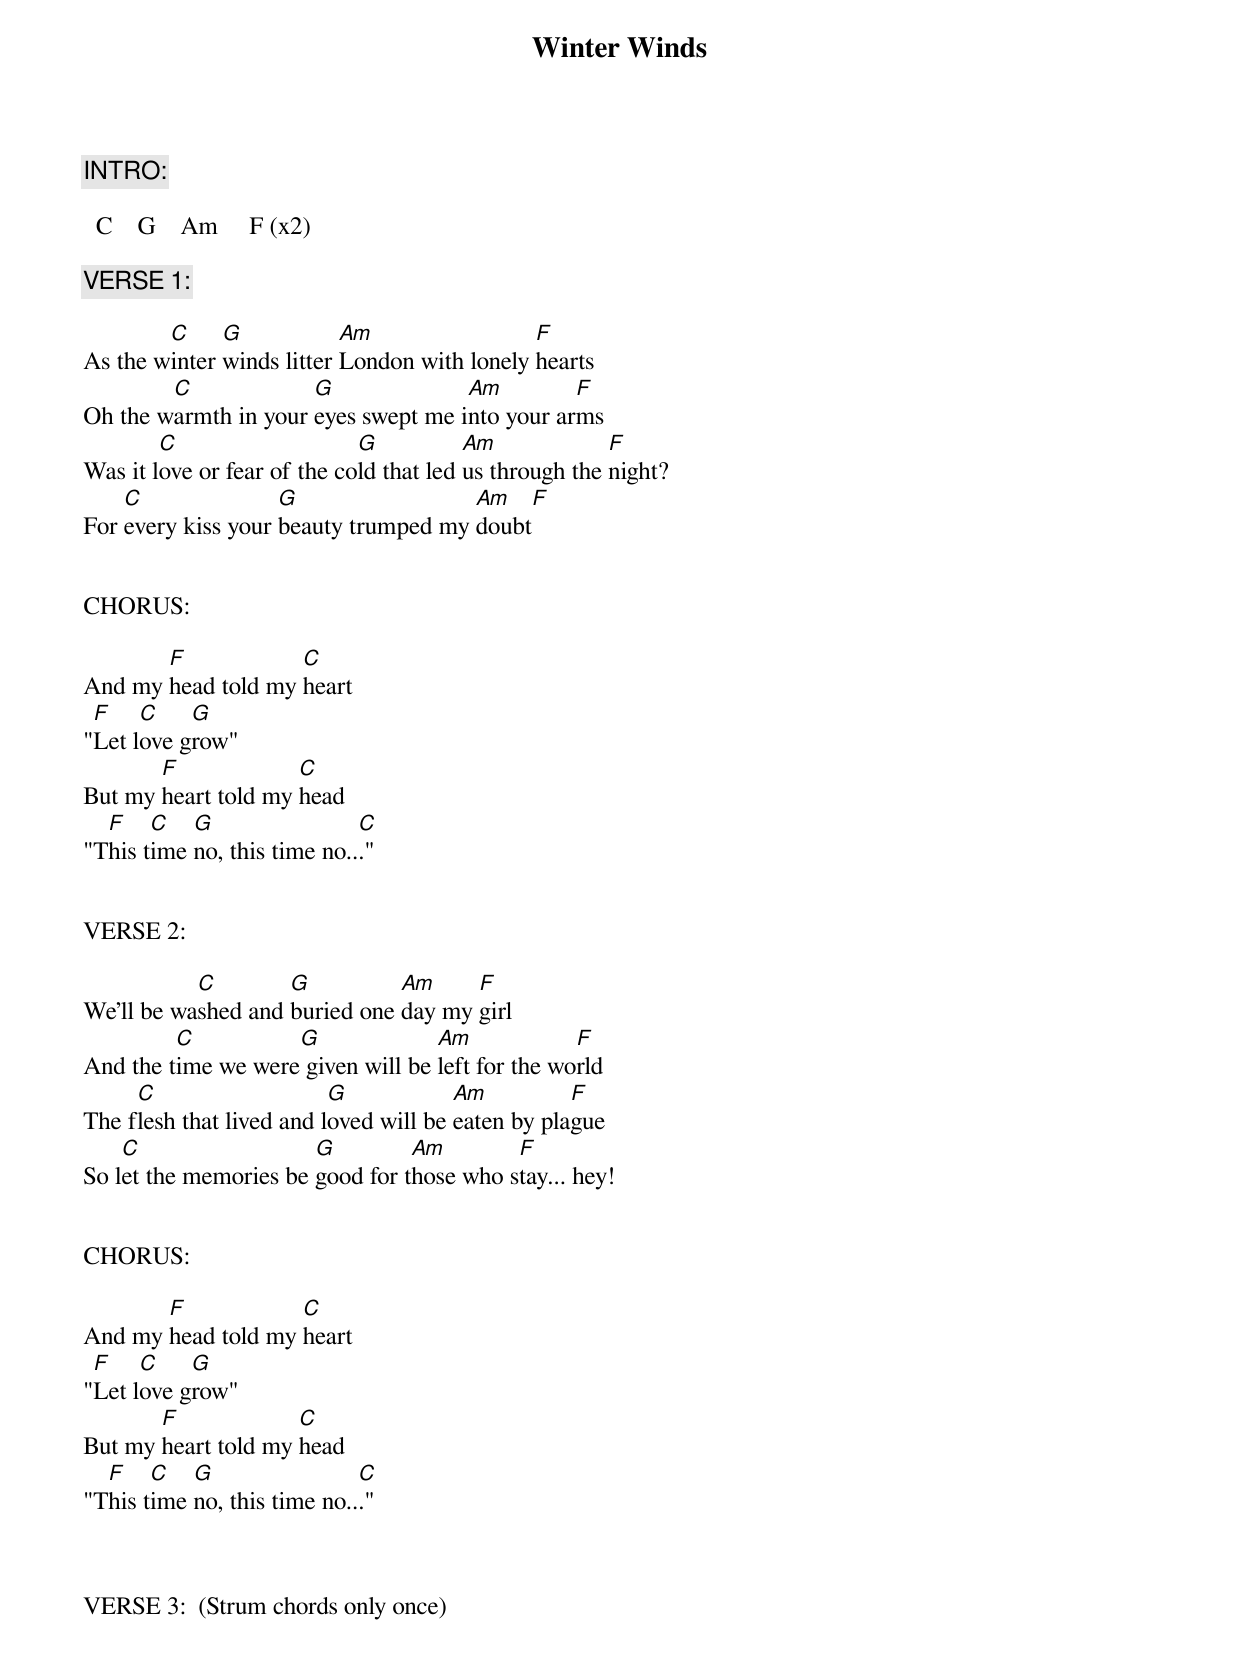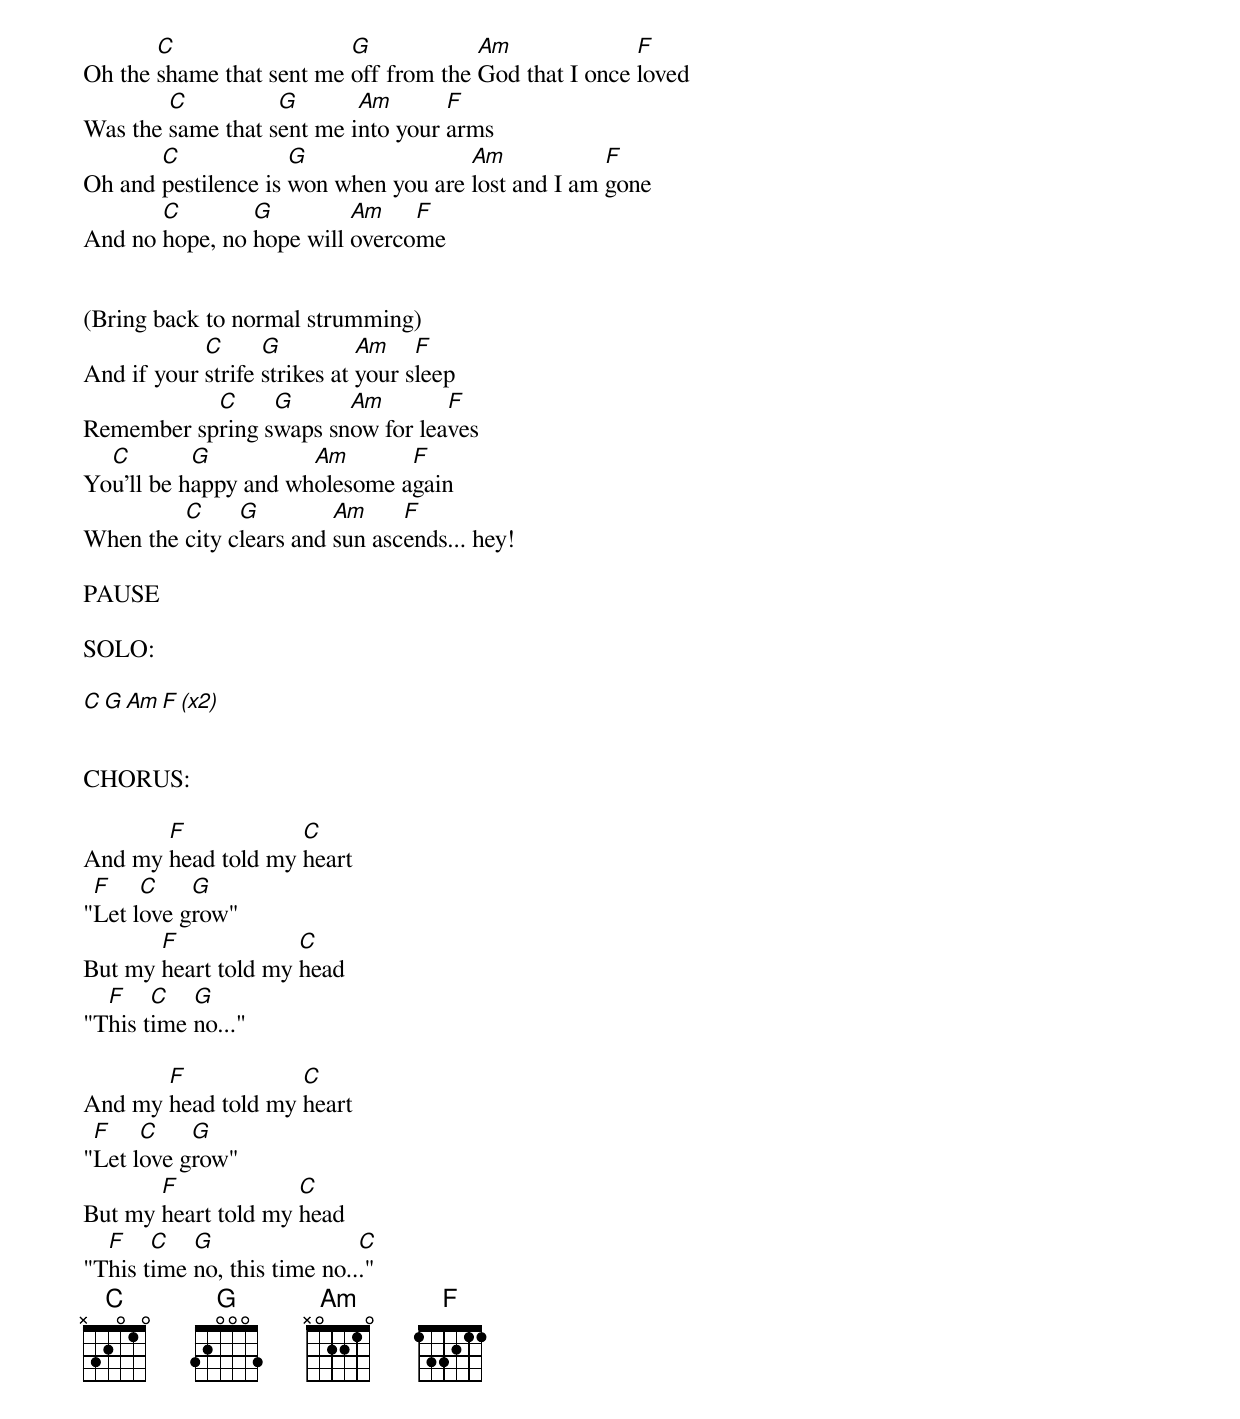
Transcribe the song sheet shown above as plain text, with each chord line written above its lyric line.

Winter Winds

INTRO:

  C    G    Am     F (x2)

VERSE 1:

        C     G            Am                 F
As the winter winds litter London with lonely hearts
        C             G              Am         F
Oh the warmth in your eyes swept me into your arms
        C                    G           Am             F
Was it love or fear of the cold that led us through the night?
    C               G                 Am         F
For every kiss your beauty trumped my doubt


CHORUS:

       F            C
And my head told my heart
 F    C    G
"Let love grow"
       F             C
But my heart told my head
  F    C   G                 C
"This time no, this time no..."


VERSE 2:

           C        G          Am     F
We'll be washed and buried one day my girl
         C          G              Am             F
And the time we were given will be left for the world
     C                    G            Am          F
The flesh that lived and loved will be eaten by plague
    C                  G         Am        F
So let the memories be good for those who stay... hey!


CHORUS:

       F            C
And my head told my heart
 F    C    G
"Let love grow"
       F             C
But my heart told my head
  F    C   G                 C
"This time no, this time no..."



VERSE 3:  (Strum chords only once)

       C                  G            Am              F
Oh the shame that sent me off from the God that I once loved
        C          G       Am       F
Was the same that sent me into your arms
       C             G                Am            F
Oh and pestilence is won when you are lost and I am gone
       C        G         Am    F
And no hope, no hope will overcome


(Bring back to normal strumming)
            C      G          Am    F
And if your strife strikes at your sleep
           C     G      Am        F
Remember spring swaps snow for leaves
  C        G          Am       F
You'll be happy and wholesome again
         C     G         Am     F
When the city clears and sun ascends... hey!

PAUSE

SOLO:

  C        G          Am       F  (x2)


CHORUS:

       F            C
And my head told my heart
 F    C    G
"Let love grow"
       F             C
But my heart told my head
  F    C   G
"This time no..."

       F            C
And my head told my heart
 F    C    G
"Let love grow"
       F             C
But my heart told my head
  F    C   G                 C
"This time no, this time no..."
